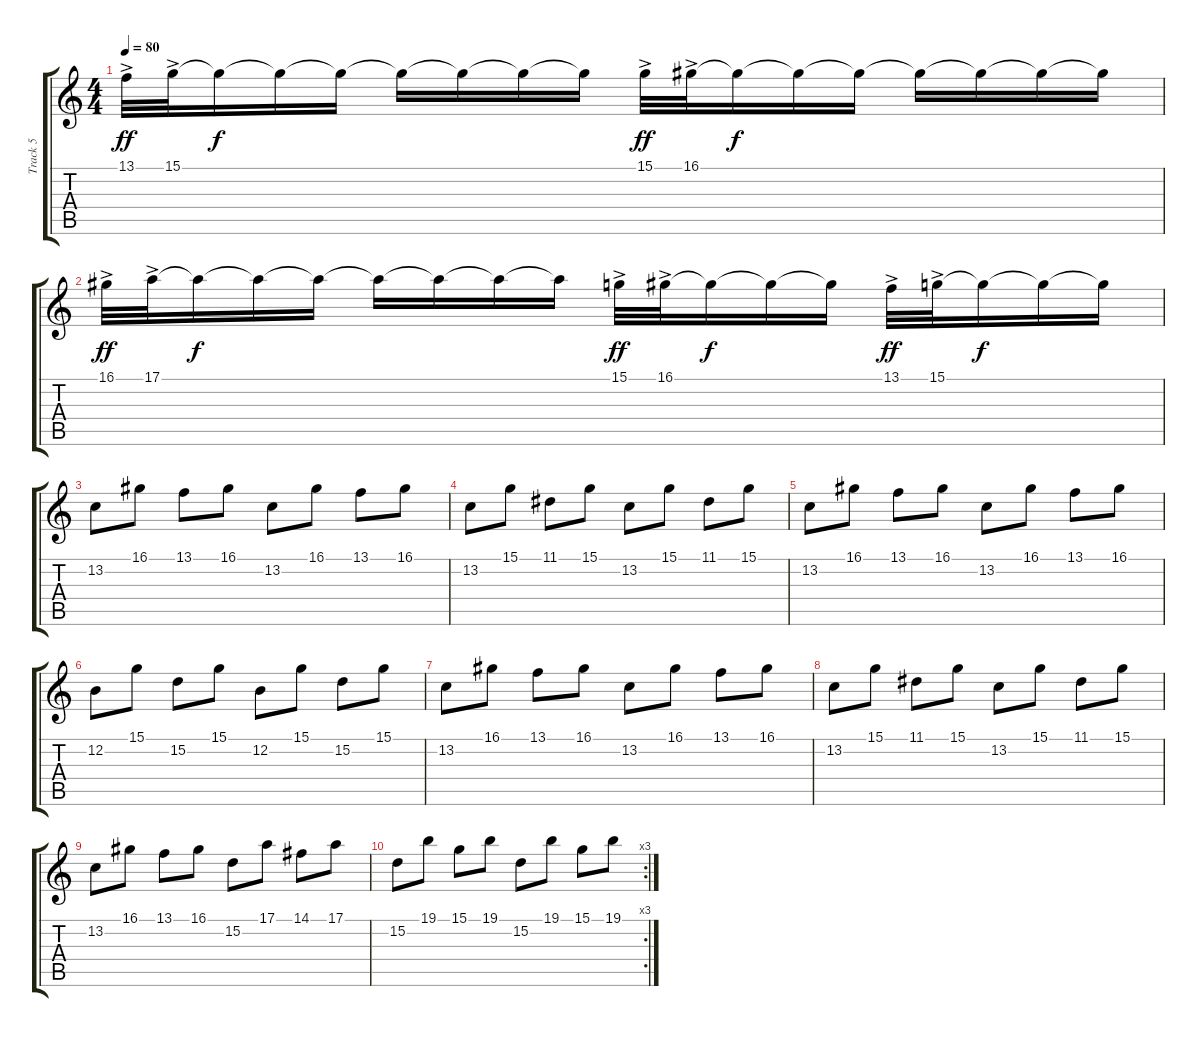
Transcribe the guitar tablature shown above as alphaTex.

\track ("Track 5" "Track 5") {instrument vibraphone}
\staff {score tabs}
\tuning (E4 B3 G3 D3 A2 E2) {hide}
\ts (4 4)
\tempo 80
\clef g2
\ks c
13.1{ac}.32{dy ff} 15.1{ac}.32 15.1{t}.16{dy f} 15.1{t}.16 15.1{t}.16 15.1{t}.16 15.1{t}.16 15.1{t}.16 15.1{t}.16 15.1{ac}.32{dy ff} 16.1{ac}.32 16.1{t}.16{dy f} 16.1{t}.16 16.1{t}.16 16.1{t}.16 16.1{t}.16 16.1{t}.16 16.1{t}.16 |
16.1{ac}.32{dy ff} 17.1{ac}.32 17.1{t}.16{dy f} 17.1{t}.16 17.1{t}.16 17.1{t}.16 17.1{t}.16 17.1{t}.16 17.1{t}.16 15.1{ac}.32{dy ff} 16.1{ac}.32 16.1{t}.16{dy f} 16.1{t}.16 16.1{t}.16 13.1{ac}.32{dy ff} 15.1{ac}.32 15.1{t}.16{dy f} 15.1{t}.16 15.1{t}.16 |
13.2.8 16.1.8 13.1.8 16.1.8 13.2.8 16.1.8 13.1.8 16.1.8 |
13.2.8 15.1.8 11.1.8 15.1.8 13.2.8 15.1.8 11.1.8 15.1.8 |
13.2.8 16.1.8 13.1.8 16.1.8 13.2.8 16.1.8 13.1.8 16.1.8 |
12.2.8 15.1.8 15.2.8 15.1.8 12.2.8 15.1.8 15.2.8 15.1.8 |
13.2.8 16.1.8 13.1.8 16.1.8 13.2.8 16.1.8 13.1.8 16.1.8 |
13.2.8 15.1.8 11.1.8 15.1.8 13.2.8 15.1.8 11.1.8 15.1.8 |
13.2.8 16.1.8 13.1.8 16.1.8 15.2.8 17.1.8 14.1.8 17.1.8 |
\rc 3
15.2.8 19.1.8 15.1.8 19.1.8 15.2.8 19.1.8 15.1.8 19.1.8
